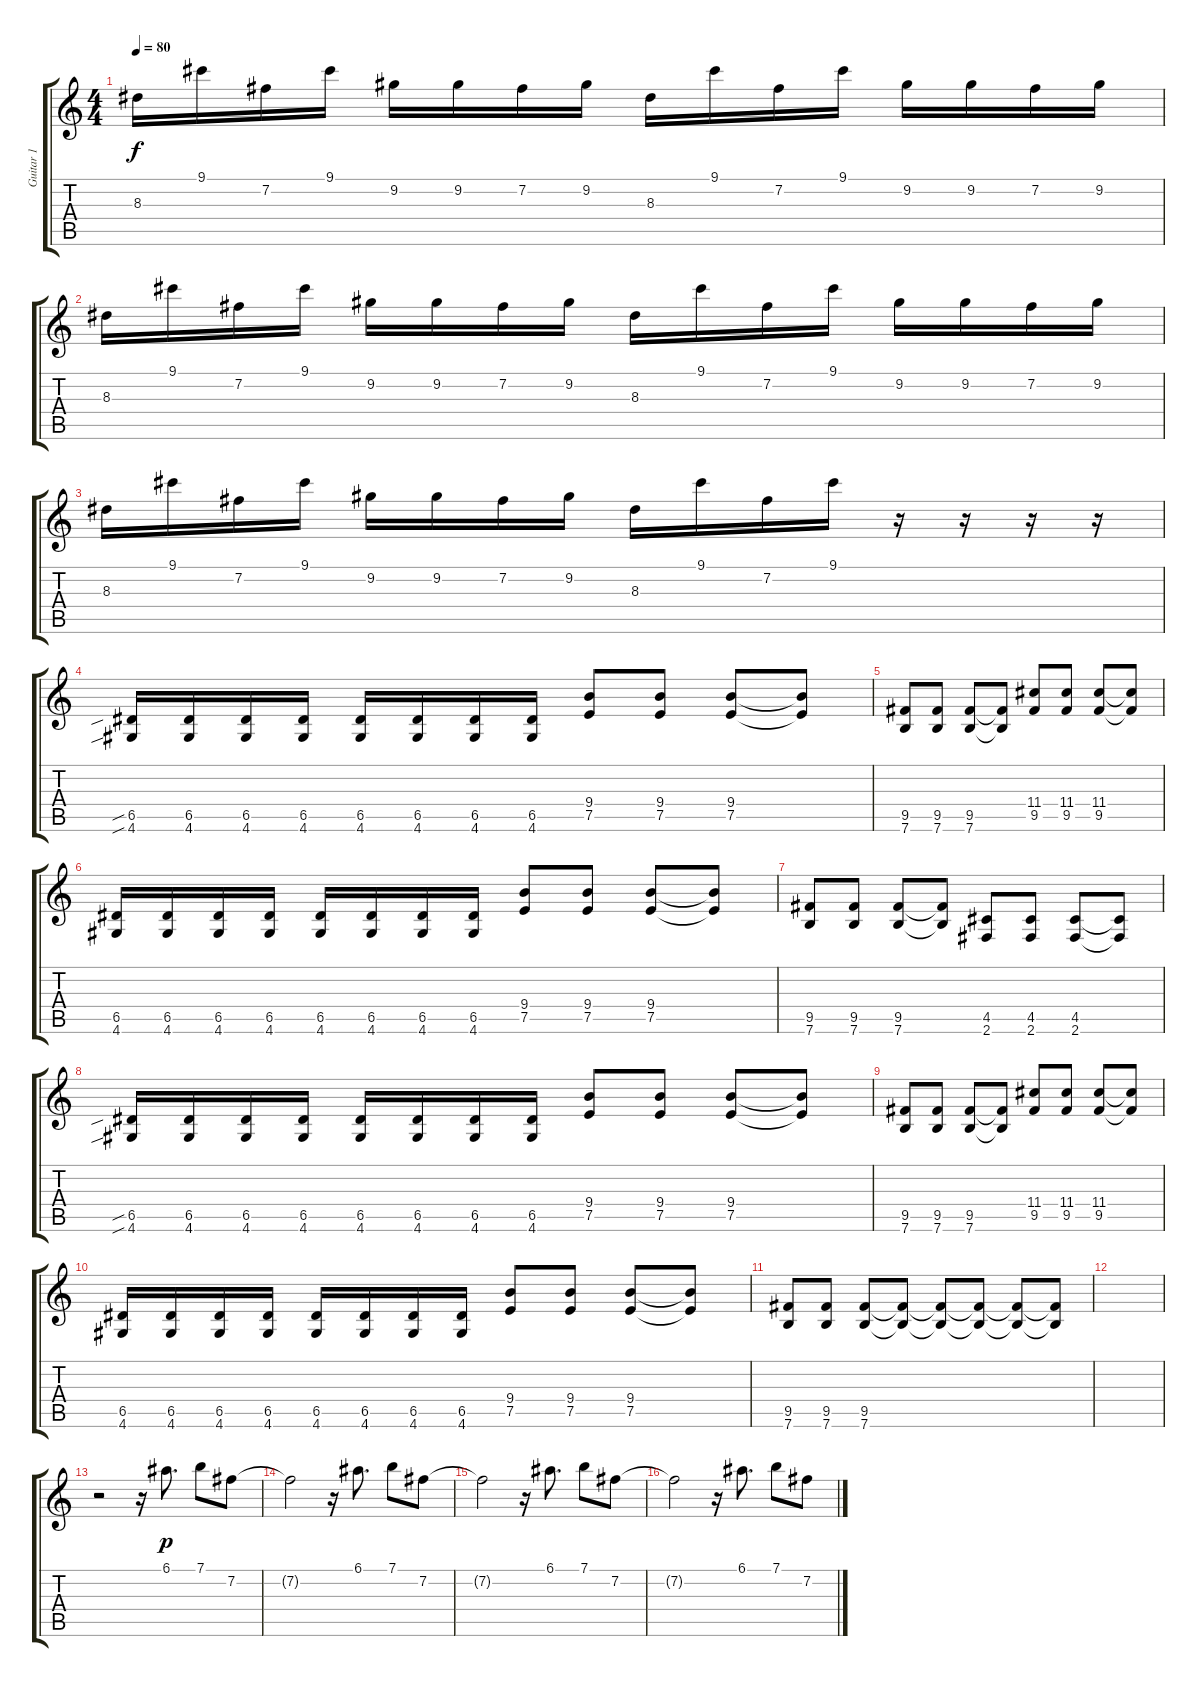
\track ("Guitar 1" "Guitar 1") {instrument overdrivenguitar}
\staff {score tabs}
\tuning (E4 B3 G3 D3 A2 E2) {hide}
\ts (4 4)
\tempo 80
\clef g2
\ks c
8.3.16{dy f} 9.1.16 7.2.16 9.1.16 9.2.16 9.2.16 7.2.16 9.2.16 8.3.16 9.1.16 7.2.16 9.1.16 9.2.16 9.2.16 7.2.16 9.2.16 |
8.3.16 9.1.16 7.2.16 9.1.16 9.2.16 9.2.16 7.2.16 9.2.16 8.3.16 9.1.16 7.2.16 9.1.16 9.2.16 9.2.16 7.2.16 9.2.16 |
8.3.16 9.1.16 7.2.16 9.1.16 9.2.16 9.2.16 7.2.16 9.2.16 8.3.16 9.1.16 7.2.16 9.1.16 r.16 r.16 r.16 r.16 |
(6.5{sib} 4.6{sib}).16 (6.5 4.6).16 (6.5 4.6).16 (6.5 4.6).16 (6.5 4.6).16 (6.5 4.6).16 (6.5 4.6).16 (6.5 4.6).16 (9.4 7.5).8 (9.4 7.5).8 (9.4 7.5).8 (9.4{t} 7.5{t}).8 |
(9.5 7.6).8 (9.5 7.6).8 (9.5 7.6).8 (9.5{t} 7.6{t}).8 (11.4 9.5).8 (11.4 9.5).8 (11.4 9.5).8 (11.4{t} 9.5{t}).8 |
(6.5 4.6).16 (6.5 4.6).16 (6.5 4.6).16 (6.5 4.6).16 (6.5 4.6).16 (6.5 4.6).16 (6.5 4.6).16 (6.5 4.6).16 (9.4 7.5).8 (9.4 7.5).8 (9.4 7.5).8 (9.4{t} 7.5{t}).8 |
(9.5 7.6).8 (9.5 7.6).8 (9.5 7.6).8 (9.5{t} 7.6{t}).8 (4.5 2.6).8 (4.5 2.6).8 (4.5 2.6).8 (4.5{t} 2.6{t}).8 |
(6.5{sib} 4.6{sib}).16 (6.5 4.6).16 (6.5 4.6).16 (6.5 4.6).16 (6.5 4.6).16 (6.5 4.6).16 (6.5 4.6).16 (6.5 4.6).16 (9.4 7.5).8 (9.4 7.5).8 (9.4 7.5).8 (9.4{t} 7.5{t}).8 |
(9.5 7.6).8 (9.5 7.6).8 (9.5 7.6).8 (9.5{t} 7.6{t}).8 (11.4 9.5).8 (11.4 9.5).8 (11.4 9.5).8 (11.4{t} 9.5{t}).8 |
(6.5 4.6).16 (6.5 4.6).16 (6.5 4.6).16 (6.5 4.6).16 (6.5 4.6).16 (6.5 4.6).16 (6.5 4.6).16 (6.5 4.6).16 (9.4 7.5).8 (9.4 7.5).8 (9.4 7.5).8 (9.4{t} 7.5{t}).8 |
(9.5 7.6).8 (9.5 7.6).8 (9.5 7.6).8 (9.5{t} 7.6{t}).8 (9.5{t} 7.6{t}).8 (9.5{t} 7.6{t}).8 (9.5{t} 7.6{t}).8 (9.5{t} 7.6{t}).8 |
|
r.2 r.16 6.1.8{d dy p} 7.1.8 7.2.8 |
7.2{t}.2 r.16 6.1.8{d} 7.1.8 7.2.8 |
7.2{t}.2 r.16{txt ""} 6.1.8{d} 7.1.8 7.2.8 |
7.2{t}.2 r.16 6.1.8{d} 7.1.8 7.2.8
